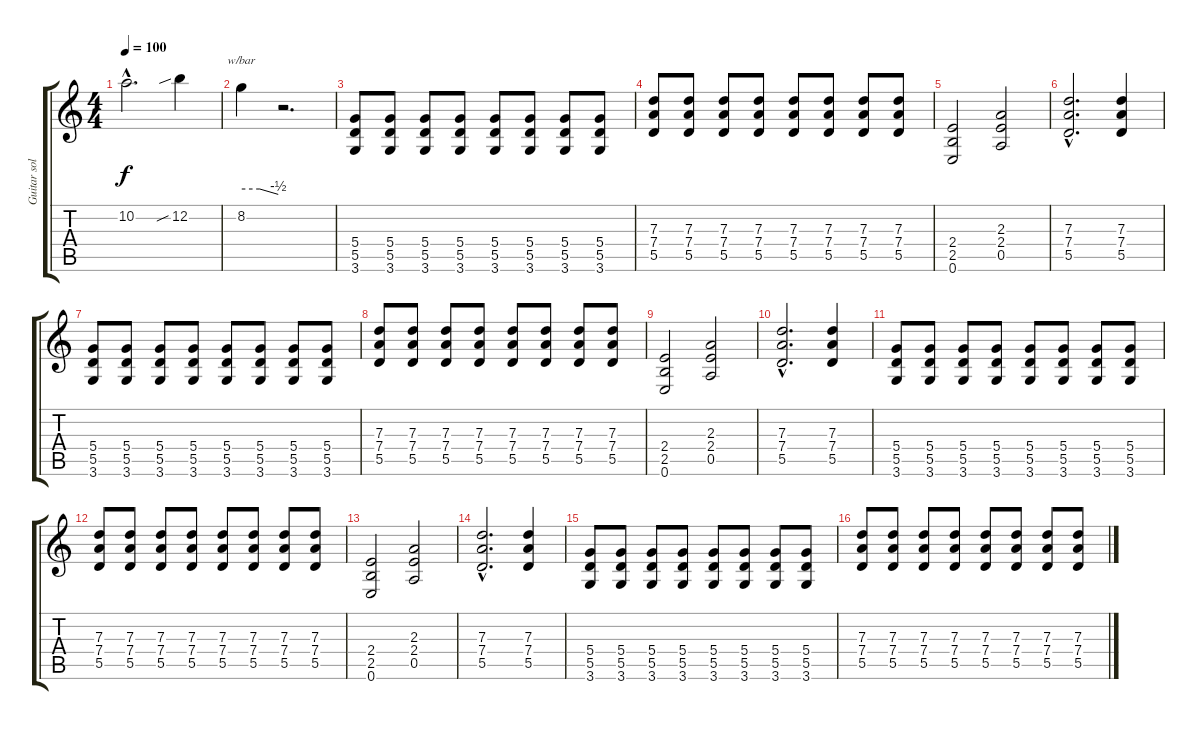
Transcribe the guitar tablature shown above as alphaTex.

\track ("Guitar solo" "Guitar sol") {instrument distortionguitar}
\staff {score tabs}
\tuning (E4 B3 G3 D3 A2 E2) {hide}
\ts (4 4)
\tempo 100
\clef g2
\ks c
10.2{hac}.2{d dy f} 12.2{sib}.4 |
8.2.4{tbe (custom default 0 0 30 0 60 -2)} r.2{d} |
(5.4 5.5 3.6).8 (5.4 5.5 3.6).8 (5.4 5.5 3.6).8 (5.4 5.5 3.6).8 (5.4 5.5 3.6).8 (5.4 5.5 3.6).8 (5.4 5.5 3.6).8 (5.4 5.5 3.6).8 |
(7.3 7.4 5.5).8 (7.3 7.4 5.5).8 (7.3 7.4 5.5).8 (7.3 7.4 5.5).8 (7.3 7.4 5.5).8 (7.3 7.4 5.5).8 (7.3 7.4 5.5).8 (7.3 7.4 5.5).8 |
(2.4 2.5 0.6).2 (2.3 2.4 0.5).2 |
(7.3{hac} 7.4{hac} 5.5{hac}).2{d} (7.3 7.4 5.5).4 |
(5.4 5.5 3.6).8 (5.4 5.5 3.6).8 (5.4 5.5 3.6).8 (5.4 5.5 3.6).8 (5.4 5.5 3.6).8 (5.4 5.5 3.6).8 (5.4 5.5 3.6).8 (5.4 5.5 3.6).8 |
(7.3 7.4 5.5).8 (7.3 7.4 5.5).8 (7.3 7.4 5.5).8 (7.3 7.4 5.5).8 (7.3 7.4 5.5).8 (7.3 7.4 5.5).8 (7.3 7.4 5.5).8 (7.3 7.4 5.5).8 |
(2.4 2.5 0.6).2 (2.3 2.4 0.5).2 |
(7.3{hac} 7.4{hac} 5.5{hac}).2{d} (7.3 7.4 5.5).4 |
(5.4 5.5 3.6).8 (5.4 5.5 3.6).8 (5.4 5.5 3.6).8 (5.4 5.5 3.6).8 (5.4 5.5 3.6).8 (5.4 5.5 3.6).8 (5.4 5.5 3.6).8 (5.4 5.5 3.6).8 |
(7.3 7.4 5.5).8 (7.3 7.4 5.5).8 (7.3 7.4 5.5).8 (7.3 7.4 5.5).8 (7.3 7.4 5.5).8 (7.3 7.4 5.5).8 (7.3 7.4 5.5).8 (7.3 7.4 5.5).8 |
(2.4 2.5 0.6).2 (2.3 2.4 0.5).2 |
(7.3{hac} 7.4{hac} 5.5{hac}).2{d} (7.3 7.4 5.5).4 |
(5.4 5.5 3.6).8 (5.4 5.5 3.6).8 (5.4 5.5 3.6).8 (5.4 5.5 3.6).8 (5.4 5.5 3.6).8 (5.4 5.5 3.6).8 (5.4 5.5 3.6).8 (5.4 5.5 3.6).8 |
(7.3 7.4 5.5).8 (7.3 7.4 5.5).8 (7.3 7.4 5.5).8 (7.3 7.4 5.5).8 (7.3 7.4 5.5).8 (7.3 7.4 5.5).8 (7.3 7.4 5.5).8 (7.3 7.4 5.5).8
